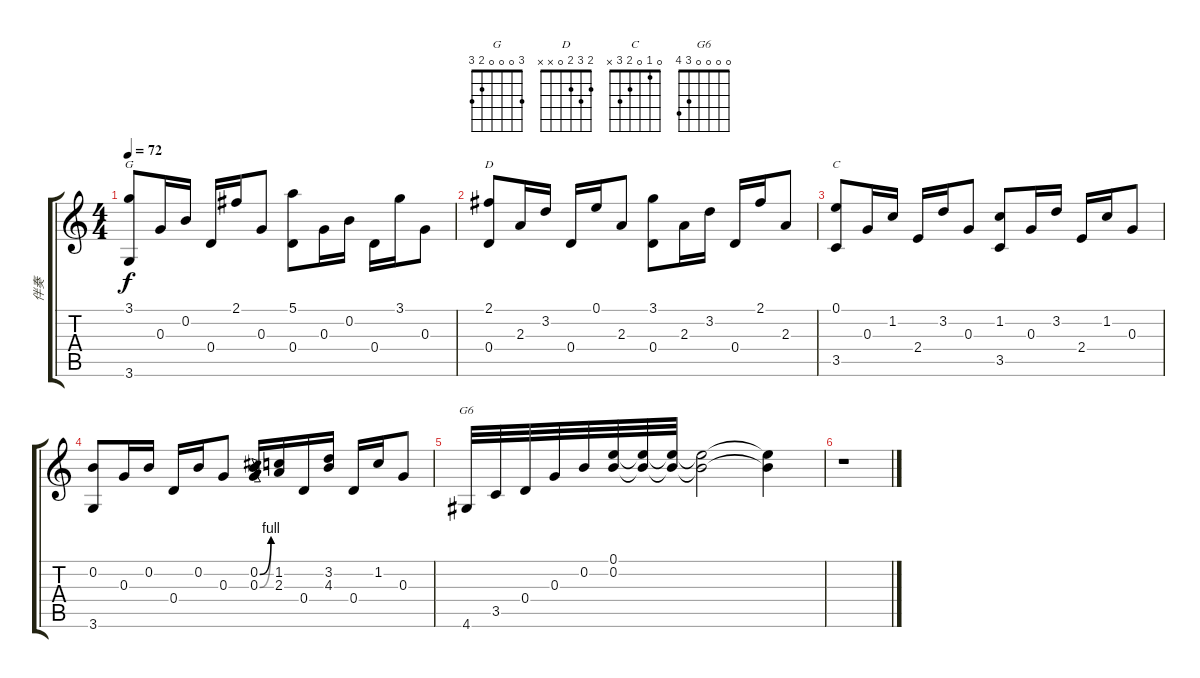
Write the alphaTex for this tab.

\track ("伴奏" "伴奏") {instrument acousticguitarsteel}
\staff {score tabs}
\tuning (E4 B3 G3 D3 A2 E2) {hide}
\chord ("G" 3 0 0 0 2 3)
\chord ("D" 2 3 2 0 x x)
\chord ("C" 0 1 0 2 3 x)
\chord ("G6" 0 0 0 0 3 4)
\ts (4 4)
\tempo 72
\clef g2
\ks c
(3.1 3.6).8{ch "G" dy f} 0.3.16 0.2.16 0.4.16 2.1.16 0.3.8 (5.1 0.4).8 0.3.16 0.2.16 0.4.16 3.1.16 0.3.8 |
(2.1 0.4).8{ch "D"} 2.3.16 3.2.16 0.4.16 0.1.16 2.3.8 (3.1 0.4).8 2.3.16 3.2.16 0.4.16 2.1.16 2.3.8 |
(0.1 3.5).8{ch "C"} 0.3.16 1.2.16 2.4.16 3.2.16 0.3.8 (1.2 3.5).8 0.3.16 3.2.16 2.4.16 1.2.16 0.3.8 |
(0.2 3.6).8 0.3.16 0.2.16 0.4.16 0.2.16 0.3.8 (0.2{be (bend 0 0 60 4)} 0.3{be (bend 0 0 60 4)}).16 (1.2 2.3).16 0.4.16 (3.2 4.3).16 0.4.16 1.2.16 0.3.8 |
4.6.32{ch "G6"} 3.5.32 0.4.32 0.3.32 0.2.32 (0.1 0.2).32 (0.1{t} 0.2{t}).32 (0.1{t} 0.2{t}).32 (0.1{t} 0.2{t}).2 (0.1{t} 0.2{t}).4 |
r.1
